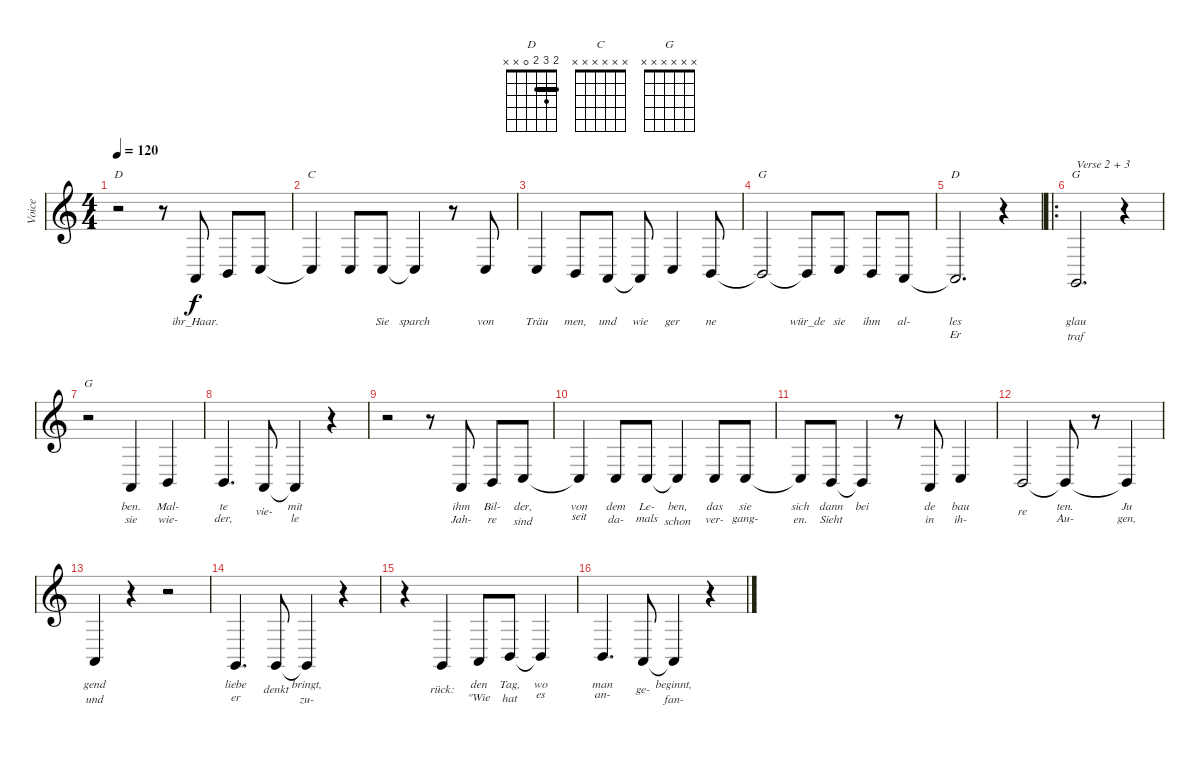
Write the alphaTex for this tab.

\track ("Voice" "Voice") {instrument clavinet}
\staff {score}
\tuning (E4 B3 G3 D3 A2 E2) {hide}
\chord ("D" x x x x x x)
\chord ("C" x x x x x x)
\chord ("G" x x x x 2 x)
\chord ("D" 2 3 2 0 x x) {barre 2}
\chord ("G" x x x x x 3)
\chord ("G" x x x x x x)
\ts (4 4)
\tempo 120
\clef g2
\ks c
r.2{ch "D" dy f} r.8 0.5.8{lyrics (0 "ihr_Haar.") lyrics (1 "") lyrics (2 "") lyrics (3 "") lyrics (4 "")} 2.5.8{lyrics (0 "") lyrics (1 "") lyrics (2 "") lyrics (3 "") lyrics (4 "")} 3.5.8{lyrics (0 "") lyrics (1 "") lyrics (2 "") lyrics (3 "") lyrics (4 "")} |
3.5{t}.4{ch "C" lyrics (0 "") lyrics (1 "") lyrics (2 "") lyrics (3 "") lyrics (4 "")} 3.5.8{lyrics (0 "") lyrics (1 "") lyrics (2 "") lyrics (3 "") lyrics (4 "")} 3.5.8{lyrics (0 "Sie") lyrics (1 "") lyrics (2 "") lyrics (3 "") lyrics (4 "")} 3.5{t}.4{lyrics (0 "sparch") lyrics (1 "") lyrics (2 "") lyrics (3 "") lyrics (4 "")} r.8 3.5.8{lyrics (0 "von") lyrics (1 "") lyrics (2 "") lyrics (3 "") lyrics (4 "")} |
3.5.4{lyrics (0 "Träu") lyrics (1 "") lyrics (2 "") lyrics (3 "") lyrics (4 "")} 2.5.8{lyrics (0 "men,") lyrics (1 "") lyrics (2 "") lyrics (3 "") lyrics (4 "")} 0.5.8{lyrics (0 "und") lyrics (1 "") lyrics (2 "") lyrics (3 "") lyrics (4 "")} 0.5{t}.8{lyrics (0 "wie") lyrics (1 "") lyrics (2 "") lyrics (3 "") lyrics (4 "")} 3.5.4{lyrics (0 "ger") lyrics (1 "") lyrics (2 "") lyrics (3 "") lyrics (4 "")} 2.5.8{lyrics (0 "ne") lyrics (1 "") lyrics (2 "") lyrics (3 "") lyrics (4 "")} |
2.5{t}.2{ch "G" lyrics (0 "") lyrics (1 "") lyrics (2 "") lyrics (3 "") lyrics (4 "")} 2.5{t}.8{lyrics (0 "wür_de") lyrics (1 "") lyrics (2 "") lyrics (3 "") lyrics (4 "")} 3.5.8{lyrics (0 "sie") lyrics (1 "") lyrics (2 "") lyrics (3 "") lyrics (4 "")} 2.5.8{lyrics (0 "ihm") lyrics (1 "") lyrics (2 "") lyrics (3 "") lyrics (4 "")} 0.5.8{lyrics (0 "al-") lyrics (1 "") lyrics (2 "") lyrics (3 "") lyrics (4 "")} |
0.5{t}.2{d ch "D" lyrics (0 "les") lyrics (1 "Er") lyrics (2 "") lyrics (3 "") lyrics (4 "")} r.4 |
\ro
3.6.2{d ch "G" txt "Verse 2 + 3" lyrics (0 "glau") lyrics (1 "traf") lyrics (2 "") lyrics (3 "") lyrics (4 "")} r.4 |
r.2{ch "G"} 0.5.4{lyrics (0 "ben.") lyrics (1 "sie") lyrics (2 "") lyrics (3 "") lyrics (4 "")} 2.5.4{lyrics (0 "Mal-") lyrics (1 "wie-") lyrics (2 "") lyrics (3 "") lyrics (4 "")} |
2.5.4{d lyrics (0 "te") lyrics (1 "der,") lyrics (2 "") lyrics (3 "") lyrics (4 "")} 0.5.8{lyrics (0 "") lyrics (1 "vie-") lyrics (2 "") lyrics (3 "") lyrics (4 "")} 0.5{t}.4{lyrics (0 "mit") lyrics (1 "le") lyrics (2 "") lyrics (3 "") lyrics (4 "")} r.4 |
r.2 r.8 0.5.8{lyrics (0 "ihm") lyrics (1 "Jah-") lyrics (2 "") lyrics (3 "") lyrics (4 "")} 2.5.8{lyrics (0 "Bil-") lyrics (1 "re") lyrics (2 "") lyrics (3 "") lyrics (4 "")} 3.5.8{lyrics (0 "der,") lyrics (1 "sind") lyrics (2 "") lyrics (3 "") lyrics (4 "")} |
3.5{t}.4{lyrics (0 "von") lyrics (1 "seit") lyrics (2 "") lyrics (3 "") lyrics (4 "")} 3.5.8{lyrics (0 "dem") lyrics (1 "da-") lyrics (2 "") lyrics (3 "") lyrics (4 "")} 3.5.8{lyrics (0 "Le-") lyrics (1 "mals") lyrics (2 "") lyrics (3 "") lyrics (4 "")} 3.5{t}.4{lyrics (0 "ben,") lyrics (1 "schon") lyrics (2 "") lyrics (3 "") lyrics (4 "")} 3.5.8{lyrics (0 "das") lyrics (1 "ver-") lyrics (2 "") lyrics (3 "") lyrics (4 "")} 3.5.8{lyrics (0 "sie") lyrics (1 "gang-") lyrics (2 "") lyrics (3 "") lyrics (4 "")} |
3.5{t}.8{lyrics (0 "sich") lyrics (1 "en.") lyrics (2 "") lyrics (3 "") lyrics (4 "")} 2.5.8{lyrics (0 "dann") lyrics (1 "Sieht") lyrics (2 "") lyrics (3 "") lyrics (4 "")} 2.5{t}.4{lyrics (0 "bei") lyrics (1 "") lyrics (2 "") lyrics (3 "") lyrics (4 "")} r.8 0.5.8{lyrics (0 "de") lyrics (1 "in") lyrics (2 "") lyrics (3 "") lyrics (4 "")} 3.5.4{lyrics (0 "bau") lyrics (1 "ih-") lyrics (2 "") lyrics (3 "") lyrics (4 "")} |
2.5.2{lyrics (0 "") lyrics (1 "re") lyrics (2 "") lyrics (3 "") lyrics (4 "")} 2.5{t}.8{lyrics (0 "ten.") lyrics (1 "Au-") lyrics (2 "") lyrics (3 "") lyrics (4 "")} r.8 2.5{t}.4{lyrics (0 "Ju") lyrics (1 "gen,") lyrics (2 "") lyrics (3 "") lyrics (4 "")} |
0.5.4{lyrics (0 "gend") lyrics (1 "und") lyrics (2 "") lyrics (3 "") lyrics (4 "")} r.4 r.2 |
3.6.4{d lyrics (0 "liebe") lyrics (1 "er") lyrics (2 "") lyrics (3 "") lyrics (4 "")} 3.6.8{lyrics (0 "") lyrics (1 "denkt") lyrics (2 "") lyrics (3 "") lyrics (4 "")} 3.6{t}.4{lyrics (0 "bringt,") lyrics (1 "zu-") lyrics (2 "") lyrics (3 "") lyrics (4 "")} r.4 |
r.4 3.6.4{lyrics (0 "") lyrics (1 "rück:") lyrics (2 "") lyrics (3 "") lyrics (4 "")} 0.5.8{lyrics (0 "den") lyrics (1 "\"Wie") lyrics (2 "") lyrics (3 "") lyrics (4 "")} 2.5.8{lyrics (0 "Tag,") lyrics (1 "hat") lyrics (2 "") lyrics (3 "") lyrics (4 "")} 2.5{t}.4{lyrics (0 "wo") lyrics (1 "es") lyrics (2 "") lyrics (3 "") lyrics (4 "")} |
2.5.4{d lyrics (0 "man") lyrics (1 "an-") lyrics (2 "") lyrics (3 "") lyrics (4 "")} 0.5.8{lyrics (0 "") lyrics (1 "ge-") lyrics (2 "") lyrics (3 "") lyrics (4 "")} 0.5{t}.4{lyrics (0 "beginnt,") lyrics (1 "fan-") lyrics (2 "") lyrics (3 "") lyrics (4 "")} r.4
